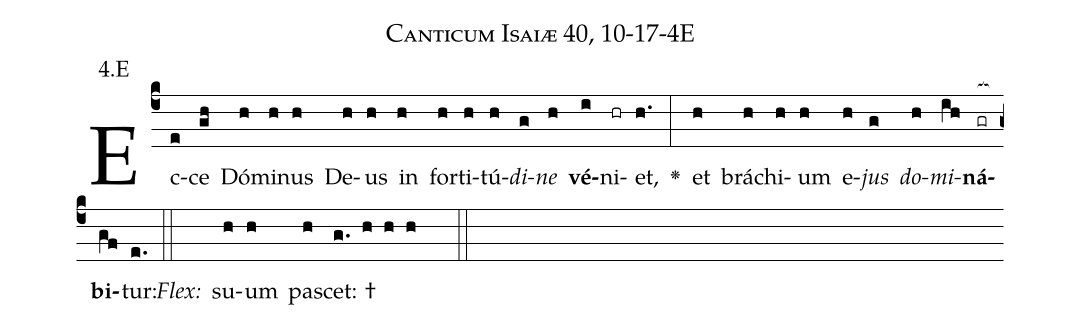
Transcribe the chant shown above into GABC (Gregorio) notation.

name: Canticum Isaiæ 40, 10-17-4E;
annotation: 4.E;
%%
(c4)Ec(e)ce(gh) Dó(h)mi(h)nus(h) De(h)us(h) in(h) for(h)ti(h)tú(h)<i>di</i>(g)<i>ne</i>(h) <b>vé</b>(i)ni(hr)et,(h.) <v>\greheightstar</v>(:) et(h) brá(h)chi(h)um(h) e(h)<i>jus</i>(g) <i>do</i>(h)<i>mi</i>(ih)<b>ná</b>(gr[ocb:1{])<b>bi</b>(gf[ocb:0}])tur:(e.) (::)
<i>Flex:</i>()  su(h)um(h) pa(h)scet: †(g. h h h  ::)

%E(h) u(g) o(h) u(ih) a(gf) e.(e.) (::)
